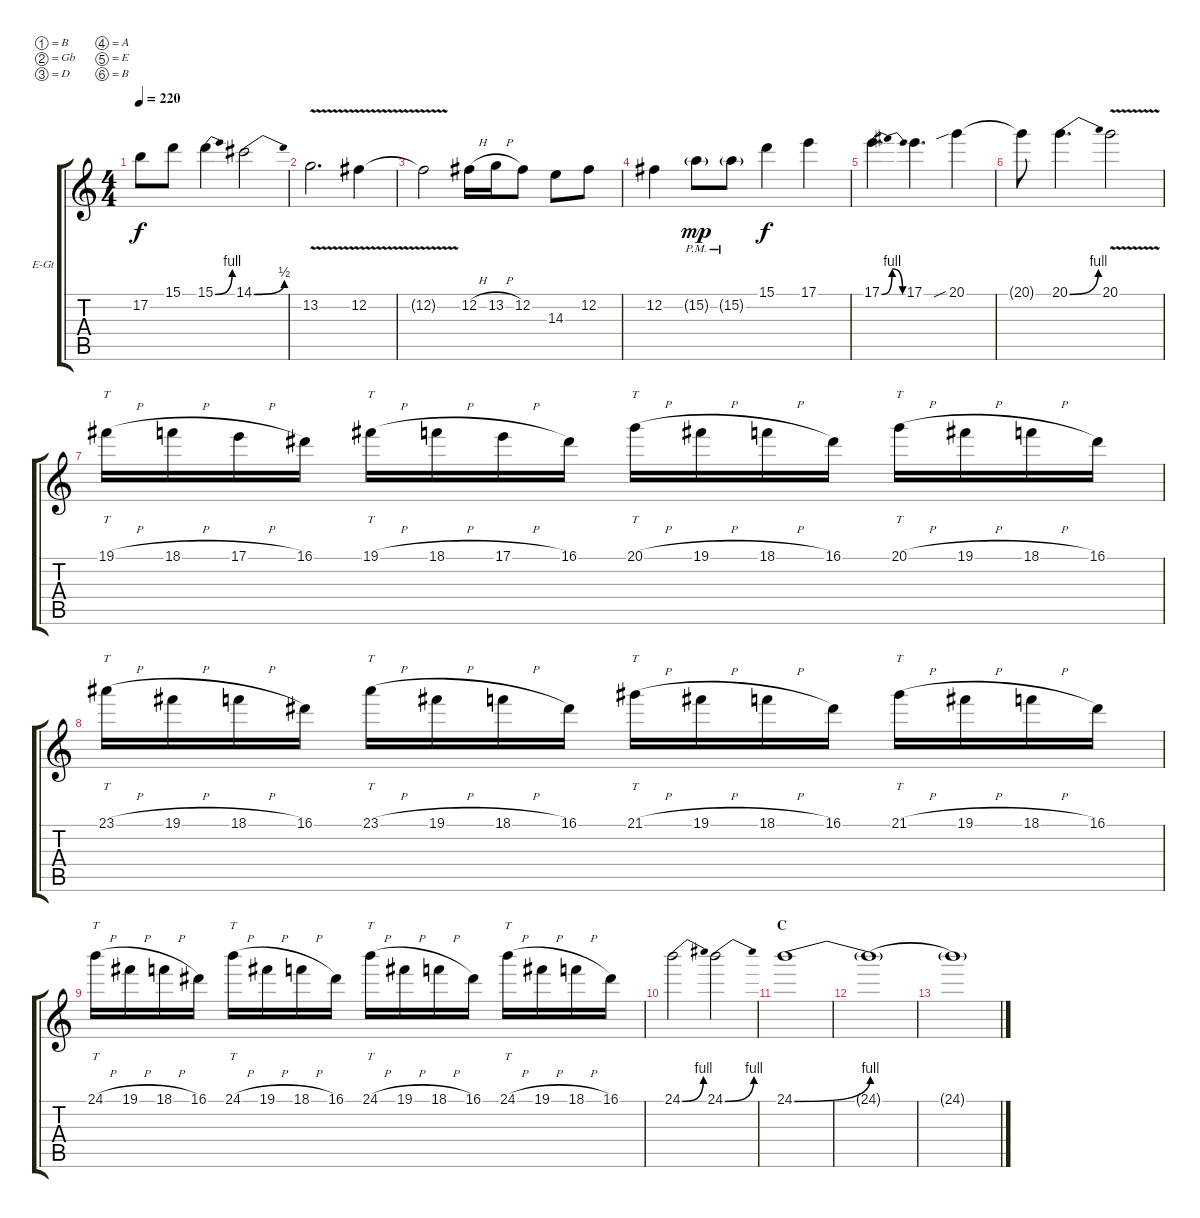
\bracketExtendMode groupsimilarinstruments
\firstSystemTrackNameOrientation horizontal
\otherSystemsTrackNameOrientation horizontal
\track ("Lead Guitar" "E-Gt") {instrument distortionguitar}
\staff {score tabs}
\tuning (B3 Gb3 D3 A2 E2 B1)
\ts (4 4)
\tempo 220
\clef g2
\scale
0.243697
\ks c
17.2.8{dy f} 15.1.8 15.1{be (bend 0 0 60 4)}.4 14.1{be (bend 0 0 30 2)}.2 |
\scale
0.229381 13.2{v}.2{d} 12.2{v}.4 |
\scale
0.381443 12.2{v t}.2 12.2{h}.16 13.2{h}.16 12.2.8 14.3.8 12.2.8 |
\scale
0.389175 12.2.4 15.2{g pm}.8{dy mp} 15.2{g pm}.8 15.1.4{dy f} 17.1.4 |
\scale
0.180272 17.1{be (bendrelease 0 0 27 4 36.6 4 59.4 0)}.4{d} 17.1.4{d} 20.1{sib}.4 |
\scale
0.178571 20.1{t}.8 20.1{be (bend 0 0 0.6 4)}.4{d} 20.1{v}.2 |
\scale
0.641156 19.1{h}.16{tt} 18.1{h}.16 17.1{h}.16 16.1.16 19.1{h}.16{tt} 18.1{h}.16 17.1{h}.16 16.1.16 20.1{h}.16{tt} 19.1{h}.16 18.1{h}.16 16.1.16 20.1{h}.16{tt} 19.1{h}.16 18.1{h}.16 16.1.16 |
\scale
0.438882 23.1{h}.16{tt} 19.1{h}.16 18.1{h}.16 16.1.16 23.1{h}.16{tt} 19.1{h}.16 18.1{h}.16 16.1.16 21.1{h}.16{tt} 19.1{h}.16 18.1{h}.16 16.1.16 21.1{h}.16{tt} 19.1{h}.16 18.1{h}.16 16.1.16 |
\scale
0.454016 24.1{h}.16{tt} 19.1{h}.16 18.1{h}.16 16.1.16 24.1{h}.16{tt} 19.1{h}.16 18.1{h}.16 16.1.16 24.1{h}.16{tt} 19.1{h}.16 18.1{h}.16 16.1.16 24.1{h}.16{tt} 19.1{h}.16 18.1{h}.16 16.1.16 |
\scale
0.107101 24.1{be (bend 0 0 15 4)}.2 24.1{be (bend 0 0 15 4)}.2 |
\section ("" "C")
\scale
0.333333 24.1{be (bend 0 0 15 4)}.1 |
\scale
0.333333 24.1{be (hold 0 0 60 0) t}.1 |
\scale
0.333333 24.1{be (hold 0 0 60 0) t}.1 |
\scale
0.333333 |
\scale
0.333333 |
\scale
0.333333
